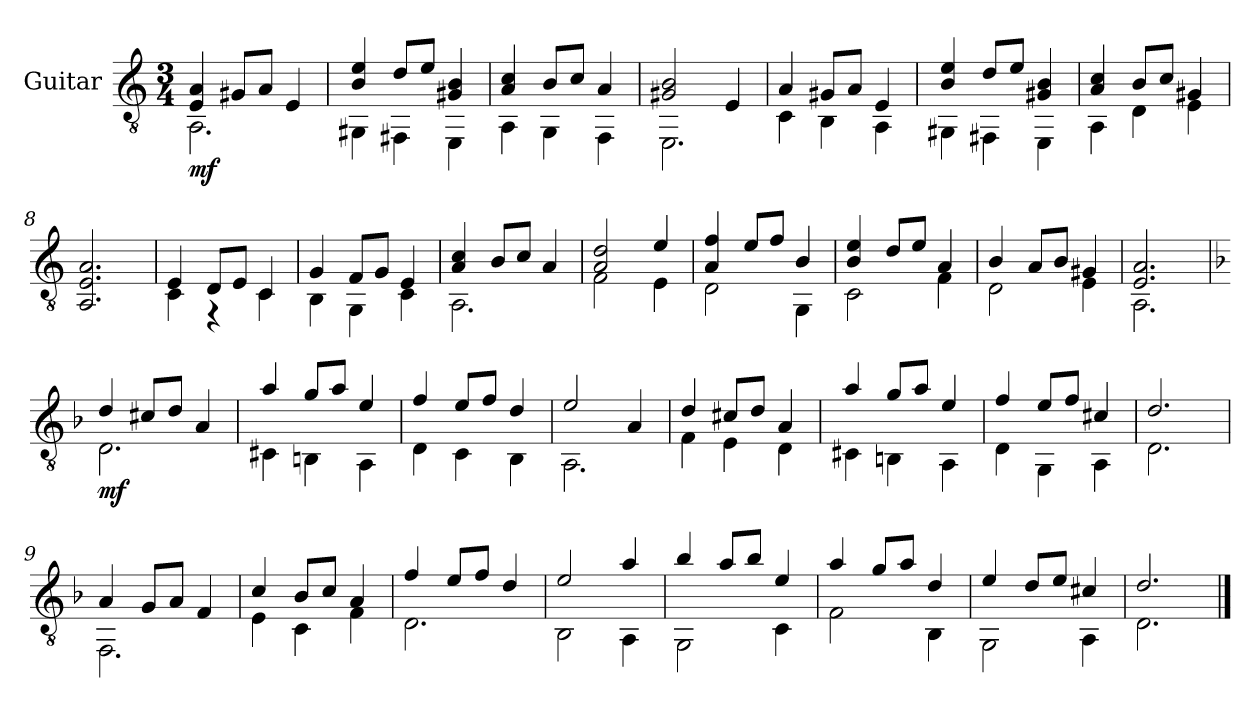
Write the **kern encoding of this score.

**kern	**dynam
*part1	*part1
*staff1	*staff1
*I"Guitar	*
*I'Guit.	*
*clefGv2	*
*k[]	*
*M3/4	*
=1	=1
*^	*
!	!	!LO:DY:b
4E/ 4A/	2.AA\	mf
8G#X/L	.	.
8A/J	.	.
4E/	.	.
=2	=2	=2
4B/ 4e/	4GG#X\	.
8d/L	4FF#X\	.
8e/J	.	.
4G#X/ 4B/	4EE\	.
=3	=3	=3
4A/ 4c/	4AA\	.
8B/L	4GG\	.
8c/J	.	.
4A/	4FF\	.
=4	=4	=4
2G#X/ 2B/	2.EE\	.
4E/	.	.
!!LO:LB:g=z	!!
=5	=5	=5
4A/	4C\	.
8G#X/L	4BB\	.
8A/J	.	.
4E/	4AA\	.
=6	=6	=6
4B/ 4e/	4GG#X\	.
8d/L	4FF#X\	.
8e/J	.	.
4G#X/ 4B/	4EE\	.
=7	=7	=7
4A/ 4c/	4AA\	.
8B/L	4D\	.
8c/J	.	.
4G#X/	4E\	.
*v	*v	*
=8	=8
2.AA/ 2.E/ 2.A/	.
!!LO:LB:g=z
=9	=9
*^	*
4E/	4C\	.
8D/L	4r	.
8E/J	.	.
4C/	4C\	.
=10	=10	=10
4G/	4BB\	.
8F/L	4GG\	.
8G/J	.	.
4E/	4C\	.
=11	=11	=11
4A/ 4c/	2.AA\	.
8B/L	.	.
8c/J	.	.
4A/	.	.
=12	=12	=12
2A/ 2d/	2F\	.
4e/	4E\	.
!!LO:LB:g=z	!!
=13	=13	=13
4A/ 4f/	2D\	.
8e/L	.	.
8f/J	.	.
4B/	4GG\	.
=14	=14	=14
4B/ 4e/	2C\	.
8d/L	.	.
8e/J	.	.
4A/	4F\	.
=15	=15	=15
4B/	2D\	.
8A/L	.	.
8B/J	.	.
4G#X/	4E\	.
=16	=16	=16
2.E/ 2.A/	2.AA\	.
!!LO:LB:g=z	!!
=1	=1	=1
*k[b-]	*	*
!	!	!LO:DY:b
4d/	2.D\	mf
8c#X/L	.	.
8d/J	.	.
4A/	.	.
=2	=2	=2
4a/	4C#X\	.
8g/L	4BBn\	.
8a/J	.	.
4e/	4AA\	.
=3	=3	=3
4f/	4D\	.
8e/L	4C\	.
8f/J	.	.
4d/	4BB-\	.
=4	=4	=4
2e/	2.AA\	.
4A/	.	.
!!LO:LB:g=z	!!
=5	=5	=5
4d/	4F\	.
8c#X/L	4E\	.
8d/J	.	.
4A/	4D\	.
=6	=6	=6
4a/	4C#X\	.
8g/L	4BBn\	.
8a/J	.	.
4e/	4AA\	.
=7	=7	=7
4f/	4D\	.
8e/L	4GG\	.
8f/J	.	.
4c#X/	4AA\	.
=8	=8	=8
2.d/	2.D\	.
!!LO:LB:g=z	!!
=9	=9	=9
4A/	2.FF\	.
8G/L	.	.
8A/J	.	.
4F/	.	.
=10	=10	=10
4c/	4E\	.
8B-/L	4C\	.
8c/J	.	.
4A/	4F\	.
=11	=11	=11
4f/	2.D\	.
8e/L	.	.
8f/J	.	.
4d/	.	.
=12	=12	=12
2e/	2BB-\	.
4a/	4AA\	.
!!LO:LB:g=z	!!
=13	=13	=13
4b-/	2GG\	.
8a/L	.	.
8b-/J	.	.
4e/	4C\	.
=14	=14	=14
4a/	2F\	.
8g/L	.	.
8a/J	.	.
4d/	4BB-\	.
=15	=15	=15
4e/	2GG\	.
8d/L	.	.
8e/J	.	.
4c#X/	4AA\	.
=16	=16	=16
2.d/	2.D\	.
*v	*v	*
==	==
*-	*-
